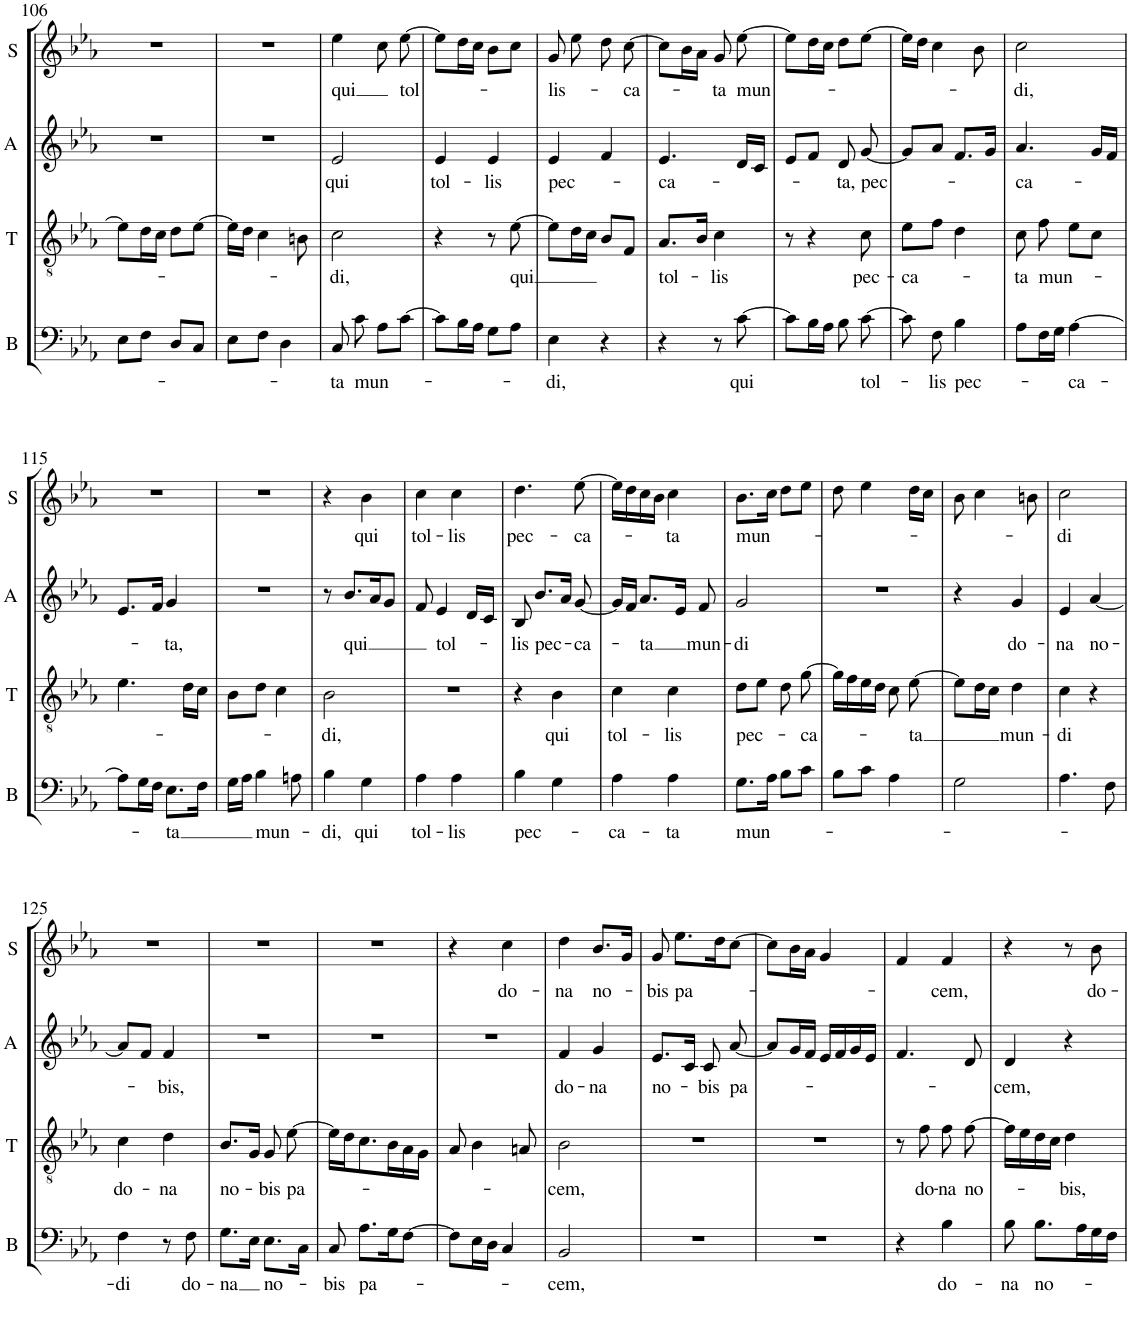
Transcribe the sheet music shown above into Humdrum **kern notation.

**kern	**text	**kern	**text	**kern	**text	**kern	**text
*part4	*part4	*part3	*part3	*part2	*part2	*part1	*part1
*staff4	*staff4	*staff3	*staff3	*staff2	*staff2	*staff1	*staff1
*I"B	*	*I"T	*	*I"A	*	*I"S	*
*I'B	*	*I'T	*	*I'A	*	*I'S	*
!!LO:PB:g=z
*clefF4	*	*clefGv2	*	*clefG2	*	*clefG2	*
*k[b-e-a-]	*	*k[b-e-a-]	*	*k[b-e-a-]	*	*k[b-e-a-]	*
*M2/4	*	*M2/4	*	*M2/4	*	*M2/4	*
=106	=106	=106	=106	=106	=106	=106	=106
8E-\L	.	8e-\L]	.	2r	.	2r	.
8F\J	.	16d\L	.	.	.	.	.
.	.	16c\JJ	.	.	.	.	.
8D/L	.	8d\L	.	.	.	.	.
8C/J	.	[8e-\J	.	.	.	.	.
=107	=107	=107	=107	=107	=107	=107	=107
8E-\L	.	16e-\LL]	.	2r	.	2r	.
.	.	16d\JJ	.	.	.	.	.
8F\J	.	4c\	.	.	.	.	.
4D\	.	.	.	.	.	.	.
.	.	8Bn\	.	.	.	.	.
=108	=108	=108	=108	=108	=108	=108	=108
!	!LO:LY:b	!	!LO:LY:b	!	!LO:LY:b	!	!LO:LY:b
8C/	-ta	2c\	-di,	2e-/	qui	4ee-\	qui
!	!LO:LY:b	!	!	!	!	!	!
8c\	mun-	.	.	.	.	.	.
8A-\L	.	.	.	.	.	8cc\	.
!	!	!	!	!	!	!	!LO:LY:b
[8c\J	.	.	.	.	.	[8ee-\	tol-
=109	=109	=109	=109	=109	=109	=109	=109
!	!	!	!	!	!LO:LY:b	!	!
8c\L]	.	4r	.	4e-/	tol-	8ee-\L]	.
16B-\L	.	.	.	.	.	16dd\L	.
16A-\JJ	.	.	.	.	.	16cc\JJ	.
!	!	!	!	!	!LO:LY:b	!	!
8G\L	.	8r	.	4e-/	-lis	8b-\L	.
!	!	!	!LO:LY:b	!	!	!	!
8A-\J	.	[8e-\	qui	.	.	8cc\J	.
=110	=110	=110	=110	=110	=110	=110	=110
!	!LO:LY:b	!	!	!	!LO:LY:b	!	!LO:LY:b
4E-\	-di,	8e-\L]	.	4e-/	pec-	8g/	-lis-
.	.	16d\L	.	.	.	8ee-\	.
.	.	16c\JJ	.	.	.	.	.
4r	.	8B-/L	.	4f/	.	8dd\	.
!	!	!	!	!	!	!	!LO:LY:b
.	.	8F/J	.	.	.	[8cc\	-ca-
=111	=111	=111	=111	=111	=111	=111	=111
!	!	!	!LO:LY:b	!	!LO:LY:b	!	!
4r	.	8.A-/L	tol-	4.e-/	-ca-	8cc\L]	.
.	.	.	.	.	.	16b-\L	.
.	.	16B-/Jk	.	.	.	16a-\JJ	.
!	!	!	!LO:LY:b	!	!	!	!LO:LY:b
8r	.	4c\	-lis	.	.	8g/	-ta
!	!LO:LY:b	!	!	!	!	!	!LO:LY:b
[8c\	qui	.	.	16d/LL	.	[8ee-\	mun-
.	.	.	.	16c/JJ	.	.	.
=112	=112	=112	=112	=112	=112	=112	=112
8c\L]	.	8r	.	8e-/L	.	8ee-\L]	.
16B-\L	.	4r	.	8f/J	.	16dd\L	.
16A-\JJ	.	.	.	.	.	16cc\JJ	.
!	!	!	!	!	!LO:LY:b	!	!
8B-\	.	.	.	8d/	ta,	8dd\L	.
!	!LO:LY:b	!	!LO:LY:b	!	!LO:LY:b	!	!
[8c\	tol-	8c\	pec-	[8g/	pec-	[8ee-\J	.
=113	=113	=113	=113	=113	=113	=113	=113
!	!	!	!LO:LY:b	!	!	!	!
8c\]	.	8e-\L	-ca-	8g/L]	.	16ee-\LL]	.
.	.	.	.	.	.	16dd\JJ	.
!	!LO:LY:b	!	!	!	!	!	!
8F\	-lis	8f\J	.	8a-/J	.	4cc\	.
!	!LO:LY:b	!	!	!	!	!	!
4B-\	pec-	4d\	.	8.f/L	.	.	.
.	.	.	.	.	.	8b-\	.
.	.	.	.	16g/Jk	.	.	.
=114	=114	=114	=114	=114	=114	=114	=114
!	!	!	!LO:LY:b	!	!LO:LY:b	!	!LO:LY:b
8A-\L	.	8c\	ta	4.a-/	ca-	2cc\	di,
!	!	!	!LO:LY:b	!	!	!	!
16F\L	.	8f\	mun-	.	.	.	.
16G\JJ	.	.	.	.	.	.	.
!	!LO:LY:b	!	!	!	!	!	!
[4A-\	-ca-	8e-\L	.	.	.	.	.
.	.	8c\J	.	16g/LL	.	.	.
.	.	.	.	16f/JJ	.	.	.
!!LO:LB:g=z
=115	=115	=115	=115	=115	=115	=115	=115
8A-\L]	.	4.e-\	.	8.e-/L	.	2r	.
16G\L	.	.	.	.	.	.	.
16F\JJ	.	.	.	16f/Jk	.	.	.
!	!LO:LY:b	!	!	!	!LO:LY:b	!	!
8.E-\L	-ta	.	.	4g/	ta,	.	.
.	.	16d\LL	.	.	.	.	.
16F\Jk	.	16c\JJ	.	.	.	.	.
=116	=116	=116	=116	=116	=116	=116	=116
16G\LL	.	8B-\L	.	2r	.	2r	.
16A-\JJ	.	.	.	.	.	.	.
!	!LO:LY:b	!	!	!	!	!	!
4B-\	mun-	8d\J	.	.	.	.	.
.	.	4c\	.	.	.	.	.
8An\	.	.	.	.	.	.	.
=117	=117	=117	=117	=117	=117	=117	=117
!	!LO:LY:b	!	!LO:LY:b	!	!	!	!
4B-\	-di,	2B-\	-di,	8r	.	4r	.
!	!	!	!	!	!LO:LY:b	!	!
.	.	.	.	8.b-/L	qui	.	.
!	!LO:LY:b	!	!	!	!	!	!LO:LY:b
4G\	qui	.	.	.	.	4b-\	qui
.	.	.	.	16a-/K	.	.	.
.	.	.	.	8g/J	.	.	.
=118	=118	=118	=118	=118	=118	=118	=118
!	!LO:LY:b	!	!	!	!	!	!LO:LY:b
4A-\	tol-	2r	.	8f/	.	4cc\	tol-
!	!	!	!	!	!LO:LY:b	!	!
.	.	.	.	4e-/	tol-	.	.
!	!LO:LY:b	!	!	!	!	!	!LO:LY:b
4A-\	-lis	.	.	.	.	4cc\	-lis
.	.	.	.	16d/LL	.	.	.
.	.	.	.	16c/JJ	.	.	.
=119	=119	=119	=119	=119	=119	=119	=119
!	!LO:LY:b	!	!	!	!LO:LY:b	!	!LO:LY:b
4B-\	pec-	4r	.	8B-/	-lis	4.dd\	pec-
!	!	!	!	!	!LO:LY:b	!	!
.	.	.	.	8.b-/L	pec-	.	.
!	!	!	!LO:LY:b	!	!	!	!
4G\	.	4B-\	qui	.	.	.	.
.	.	.	.	16a-/Jk	.	.	.
!	!	!	!	!	!LO:LY:b	!	!LO:LY:b
.	.	.	.	[8g/	-ca-	[8ee-\	-ca-
=120	=120	=120	=120	=120	=120	=120	=120
!	!LO:LY:b	!	!LO:LY:b	!	!	!	!
4A-\	-ca-	4c\	tol-	16g/LL]	.	16ee-\LL]	.
.	.	.	.	16f/JJ	.	16dd\	.
!	!	!	!	!	!LO:LY:b	!	!
.	.	.	.	8.a-/L	ta	16cc\	.
.	.	.	.	.	.	16b-\JJ	.
!	!LO:LY:b	!	!LO:LY:b	!	!	!	!LO:LY:b
4A-\	-ta	4c\	-lis	.	.	4cc\	-ta
.	.	.	.	16e-/Jk	.	.	.
!	!	!	!	!	!LO:LY:b	!	!
.	.	.	.	8f/	mun-	.	.
=121	=121	=121	=121	=121	=121	=121	=121
!	!LO:LY:b	!	!LO:LY:b	!	!LO:LY:b	!	!LO:LY:b
8.G\L	mun-	8d\L	pec-	2g/	-di	8.b-\L	mun-
.	.	8e-\J	.	.	.	.	.
16A-\Jk	.	.	.	.	.	16cc\Jk	.
8B-\L	.	8d\	.	.	.	8dd\L	.
!	!	!	!LO:LY:b	!	!	!	!
8c\J	.	[8g\	-ca-	.	.	8ee-\J	.
=122	=122	=122	=122	=122	=122	=122	=122
8B-\L	.	16g\LL]	.	2r	.	8dd\	.
.	.	16f\	.	.	.	.	.
8c\J	.	16e-\	.	.	.	4ee-\	.
.	.	16d\JJ	.	.	.	.	.
4A-\	.	8c\	.	.	.	.	.
!	!	!	!LO:LY:b	!	!	!	!
.	.	[8e-\	-ta	.	.	16dd\LL	.
.	.	.	.	.	.	16cc\JJ	.
=123	=123	=123	=123	=123	=123	=123	=123
2G\	.	8e-\L]	.	4r	.	8b-\	.
.	.	16d\L	.	.	.	4cc\	.
.	.	16c\JJ	.	.	.	.	.
!	!	!	!LO:LY:b	!	!LO:LY:b	!	!
.	.	4d\	mun-	4g/	do-	.	.
.	.	.	.	.	.	8bn\	.
=124	=124	=124	=124	=124	=124	=124	=124
!	!	!	!LO:LY:b	!	!LO:LY:b	!	!LO:LY:b
4.A-\	.	4c\	-di	4e-/	-na	2cc\	-di
!	!	!	!	!	!LO:LY:b	!	!
.	.	4r	.	[4a-/	no-	.	.
8F\	.	.	.	.	.	.	.
!!LO:LB:g=z
=125	=125	=125	=125	=125	=125	=125	=125
!	!LO:LY:b	!	!LO:LY:b	!	!	!	!
4F\	di	4c\	do-	8a-/L]	.	2r	.
.	.	.	.	8f/J	.	.	.
!	!	!	!LO:LY:b	!	!LO:LY:b	!	!
8r	.	4d\	-na	4f/	-bis,	.	.
!	!LO:LY:b	!	!	!	!	!	!
8F\	do-	.	.	.	.	.	.
=126	=126	=126	=126	=126	=126	=126	=126
!	!LO:LY:b	!	!LO:LY:b	!	!	!	!
8.G\L	-na	8.B-/L	no-	2r	.	2r	.
16E-\Jk	.	16G/Jk	.	.	.	.	.
!	!LO:LY:b	!	!LO:LY:b	!	!	!	!
8.E-\L	no-	8G/	-bis	.	.	.	.
!	!	!	!LO:LY:b	!	!	!	!
.	.	[8e-\	pa-	.	.	.	.
16C\Jk	.	.	.	.	.	.	.
=127	=127	=127	=127	=127	=127	=127	=127
!	!LO:LY:b	!	!	!	!	!	!
8C/	-bis	16e-\LL]	.	2r	.	2r	.
.	.	16d\J	.	.	.	.	.
!	!LO:LY:b	!	!	!	!	!	!
8.A-\L	pa-	8.c\	.	.	.	.	.
16G\K	.	16B-\L	.	.	.	.	.
[8F\J	.	16A-\	.	.	.	.	.
.	.	16G\JJ	.	.	.	.	.
=128	=128	=128	=128	=128	=128	=128	=128
8F\L]	.	8A-/	.	2r	.	4r	.
16E-\L	.	4B-\	.	.	.	.	.
16D\JJ	.	.	.	.	.	.	.
!	!	!	!	!	!	!	!LO:LY:b
4C/	.	.	.	.	.	4cc\	do-
.	.	8An/	.	.	.	.	.
=129	=129	=129	=129	=129	=129	=129	=129
!	!LO:LY:b	!	!LO:LY:b	!	!LO:LY:b	!	!LO:LY:b
2BB-/	-cem,	2B-\	cem,	4f/	do-	4dd\	-na
!	!	!	!	!	!LO:LY:b	!	!LO:LY:b
.	.	.	.	4g/	-na	8.b-/L	no-
.	.	.	.	.	.	16g/Jk	.
=130	=130	=130	=130	=130	=130	=130	=130
!	!	!	!	!	!LO:LY:b	!	!LO:LY:b
2r	.	2r	.	8.e-/L	no-	8g/	-bis
!	!	!	!	!	!	!	!LO:LY:b
.	.	.	.	.	.	8.ee-\L	pa-
.	.	.	.	16c/Jk	.	.	.
!	!	!	!	!	!LO:LY:b	!	!
.	.	.	.	8c/	-bis	.	.
.	.	.	.	.	.	16dd\K	.
!	!	!	!	!	!LO:LY:b	!	!
.	.	.	.	[8a-/	pa-	[8cc\J	.
=131	=131	=131	=131	=131	=131	=131	=131
2r	.	2r	.	8a-/L]	.	8cc\L]	.
.	.	.	.	16g/L	.	16b-\L	.
.	.	.	.	16f/JJ	.	16a-\JJ	.
.	.	.	.	16e-/LL	.	4g/	.
.	.	.	.	16f/	.	.	.
.	.	.	.	16g/	.	.	.
.	.	.	.	16e-/JJ	.	.	.
=132	=132	=132	=132	=132	=132	=132	=132
4r	.	8r	.	4.f/	.	4f/	.
!	!	!	!LO:LY:b	!	!	!	!
.	.	8f\	do-	.	.	.	.
!	!LO:LY:b	!	!LO:LY:b	!	!	!	!LO:LY:b
4B-\	do-	8f\	-na	.	.	4f/	-cem,
!	!	!	!LO:LY:b	!	!	!	!
.	.	[8f\	no-	8d/	.	.	.
=133	=133	=133	=133	=133	=133	=133	=133
!	!LO:LY:b	!	!	!	!LO:LY:b	!	!
8B-\	-na	16f\LL]	.	4d/	cem,	4r	.
.	.	16e-\	.	.	.	.	.
!	!LO:LY:b	!	!	!	!	!	!
8.B-\L	no-	16d\	.	.	.	.	.
.	.	16c\JJ	.	.	.	.	.
!	!	!	!LO:LY:b	!	!	!	!
.	.	4d\	-bis,	4r	.	8r	.
16A-\L	.	.	.	.	.	.	.
!	!	!	!	!	!	!	!LO:LY:b
16G\	.	.	.	.	.	8b-\	do-
16F\JJ	.	.	.	.	.	.	.
=	=	=	=	=	=	=	=
*-	*-	*-	*-	*-	*-	*-	*-
